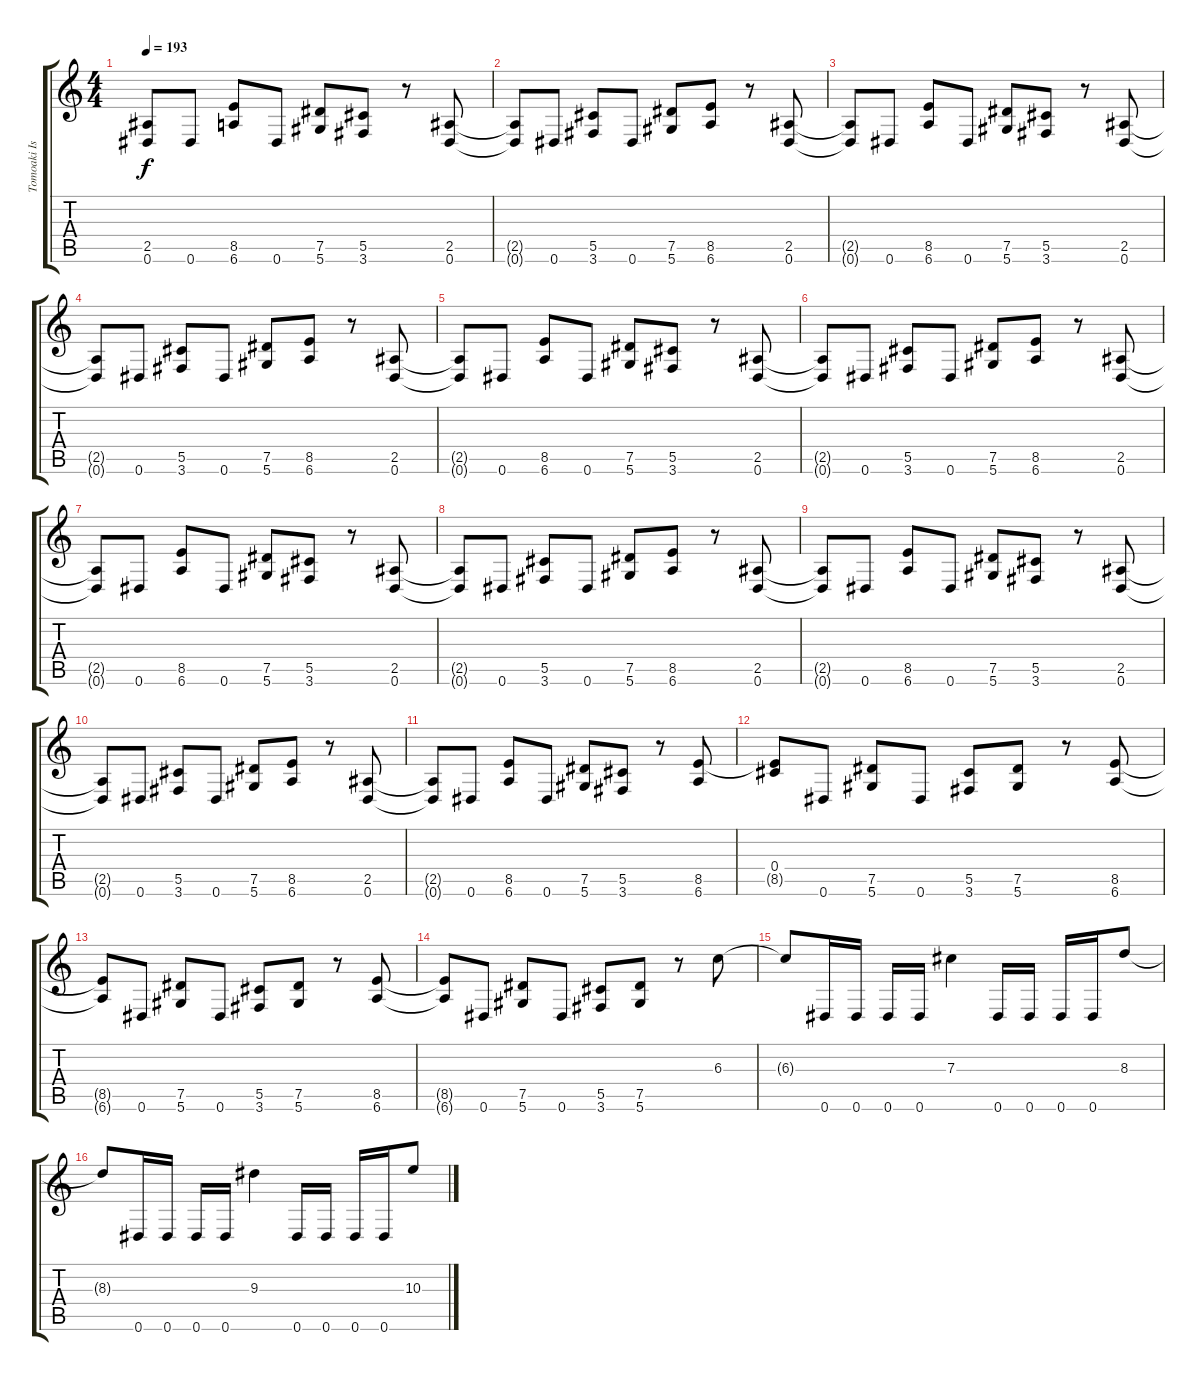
\track ("Tomoaki Ishizuka (Pata)" "Tomoaki Is") {instrument distortionguitar}
\staff {score tabs}
\tuning (Eb4 Bb3 Gb3 Db3 Ab2 Eb2) {hide}
\ts (4 4)
\tempo 193
\clef g2
\ks c
(2.5{t} 0.6{t}).8{dy f} 0.6.8 (8.5 6.6).8 0.6.8 (7.5 5.6).8 (5.5 3.6).8 r.8 (2.5 0.6).8 |
(2.5{t} 0.6{t}).8 0.6.8 (5.5 3.6).8 0.6.8 (7.5 5.6).8 (8.5 6.6).8 r.8 (2.5 0.6).8 |
(2.5{t} 0.6{t}).8 0.6.8 (8.5 6.6).8 0.6.8 (7.5 5.6).8 (5.5 3.6).8 r.8 (2.5 0.6).8 |
(2.5{t} 0.6{t}).8 0.6.8 (5.5 3.6).8 0.6.8 (7.5 5.6).8 (8.5 6.6).8 r.8 (2.5 0.6).8 |
(2.5{t} 0.6{t}).8 0.6.8 (8.5 6.6).8 0.6.8 (7.5 5.6).8 (5.5 3.6).8 r.8 (2.5 0.6).8 |
(2.5{t} 0.6{t}).8 0.6.8 (5.5 3.6).8 0.6.8 (7.5 5.6).8 (8.5 6.6).8 r.8 (2.5 0.6).8 |
(2.5{t} 0.6{t}).8 0.6.8 (8.5 6.6).8 0.6.8 (7.5 5.6).8 (5.5 3.6).8 r.8 (2.5 0.6).8 |
(2.5{t} 0.6{t}).8 0.6.8 (5.5 3.6).8 0.6.8 (7.5 5.6).8 (8.5 6.6).8 r.8 (2.5 0.6).8 |
(2.5{t} 0.6{t}).8 0.6.8 (8.5 6.6).8 0.6.8 (7.5 5.6).8 (5.5 3.6).8 r.8 (2.5 0.6).8 |
(2.5{t} 0.6{t}).8 0.6.8 (5.5 3.6).8 0.6.8 (7.5 5.6).8 (8.5 6.6).8 r.8 (2.5 0.6).8 |
(2.5{t} 0.6{t}).8 0.6.8 (8.5 6.6).8 0.6.8 (7.5 5.6).8 (5.5 3.6).8 r.8 (8.5 6.6).8 |
(0.4 8.5{t}).8 0.6.8 (7.5 5.6).8 0.6.8 (5.5 3.6).8 (7.5 5.6).8 r.8 (8.5 6.6).8 |
(8.5{t} 6.6{t}).8 0.6.8 (7.5 5.6).8 0.6.8 (5.5 3.6).8 (7.5 5.6).8 r.8 (8.5 6.6).8 |
(8.5{t} 6.6{t}).8 0.6.8 (7.5 5.6).8 0.6.8 (5.5 3.6).8 (7.5 5.6).8 r.8 6.3.8 |
6.3{t}.8 0.6.16 0.6.16 0.6.16 0.6.16 7.3.4 0.6.16 0.6.16 0.6.16 0.6.16 8.3.8 |
8.3{t}.8 0.6.16 0.6.16 0.6.16 0.6.16 9.3.4 0.6.16 0.6.16 0.6.16 0.6.16 10.3.8
